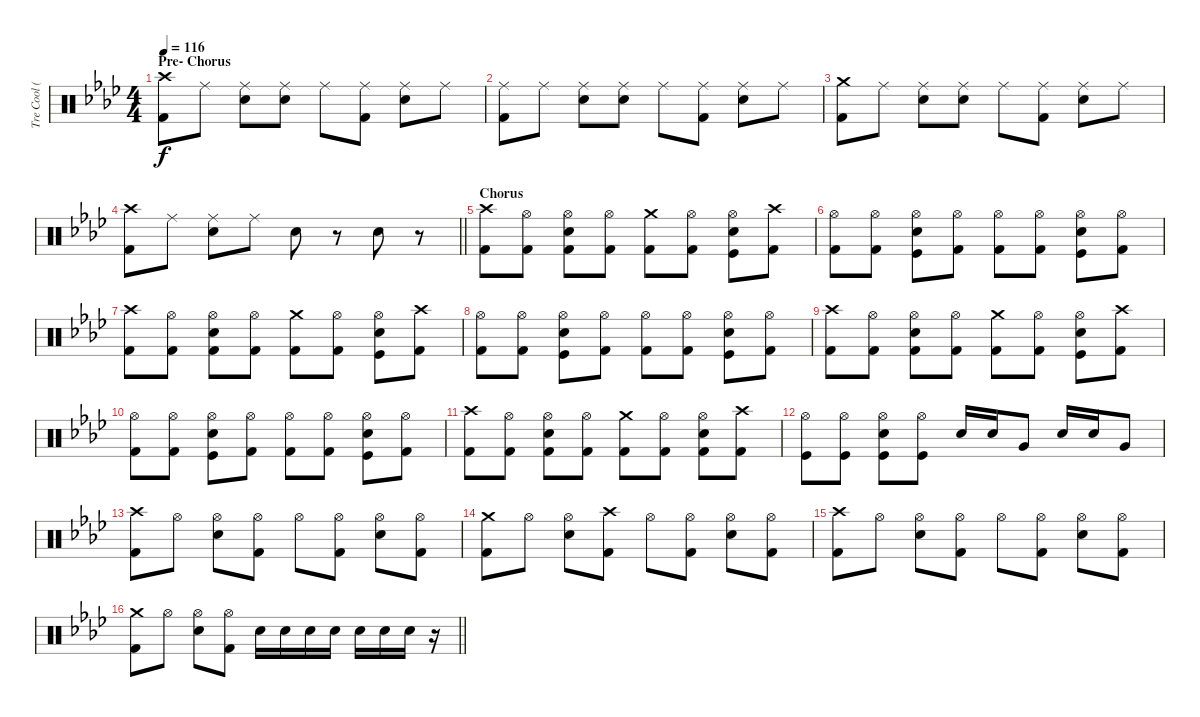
\track ("Tre Cool (Drums)" "Tre Cool (") {instrument percussion}
\staff {score}
\articulation defaults
\ts (4 4)
\section ("" "Pre- Chorus")
\tempo 116
\clef neutral
\ks ab
("Crash high (hit)" "Kick (hit) 2").8{dy f} "Ride (middle)".8 ("Ride (middle)" "Electric Snare (hit)").8 ("Ride (middle)" "Electric Snare (hit)").8 "Ride (middle)".8 ("Ride (middle)" "Kick (hit) 2").8 ("Ride (middle)" "Electric Snare (hit)").8 "Ride (middle)".8 |
("Ride (middle)" "Kick (hit) 2").8 "Ride (middle)".8 ("Ride (middle)" "Electric Snare (hit)").8 ("Ride (middle)" "Electric Snare (hit)").8 "Ride (middle)".8 ("Ride (middle)" "Kick (hit) 2").8 ("Ride (middle)" "Electric Snare (hit)").8 "Ride (middle)".8 |
("Crash medium (hit)" "Kick (hit) 2").8 "Ride (middle)".8 ("Ride (middle)" "Electric Snare (hit)").8 ("Ride (middle)" "Electric Snare (hit)").8 "Ride (middle)".8 ("Ride (middle)" "Kick (hit) 2").8 ("Ride (middle)" "Electric Snare (hit)").8 "Ride (middle)".8 |
\barLineRight lightlight
("Crash high (hit)" "Kick (hit) 2").8 "Ride (middle)".8 ("Ride (middle)" "Electric Snare (hit)").8 "Ride (middle)".8 "Electric Snare (hit)".8 r.8 "Electric Snare (hit)".8 r.8 |
\section ("" "Chorus")
("Crash high (hit)" "Kick (hit) 2").8 ("Hi-Hat (open)" "Kick (hit) 2").8 ("Hi-Hat (open)" "Electric Snare (hit)" "Kick (hit) 2").8 ("Hi-Hat (open)" "Kick (hit) 2").8 ("Crash medium (hit)" "Kick (hit) 2").8 ("Hi-Hat (open)" "Kick (hit) 2").8 ("Hi-Hat (open)" "Electric Snare (hit)" "Kick (hit)").8 ("Crash high (hit)" "Kick (hit) 2").8 |
("Hi-Hat (open)" "Kick (hit) 2").8 ("Hi-Hat (open)" "Kick (hit) 2").8 ("Hi-Hat (open)" "Electric Snare (hit)" "Kick (hit)").8 ("Hi-Hat (open)" "Kick (hit) 2").8 ("Hi-Hat (open)" "Kick (hit) 2").8 ("Hi-Hat (open)" "Kick (hit) 2").8 ("Hi-Hat (open)" "Electric Snare (hit)" "Kick (hit)").8 ("Hi-Hat (open)" "Kick (hit) 2").8 |
("Crash high (hit)" "Kick (hit) 2").8 ("Hi-Hat (open)" "Kick (hit) 2").8 ("Hi-Hat (open)" "Electric Snare (hit)" "Kick (hit) 2").8 ("Hi-Hat (open)" "Kick (hit) 2").8 ("Crash medium (hit)" "Kick (hit) 2").8 ("Hi-Hat (open)" "Kick (hit) 2").8 ("Hi-Hat (open)" "Electric Snare (hit)" "Kick (hit)").8 ("Crash high (hit)" "Kick (hit) 2").8 |
("Hi-Hat (open)" "Kick (hit) 2").8 ("Hi-Hat (open)" "Kick (hit) 2").8 ("Hi-Hat (open)" "Electric Snare (hit)" "Kick (hit)").8 ("Hi-Hat (open)" "Kick (hit) 2").8 ("Hi-Hat (open)" "Kick (hit) 2").8 ("Hi-Hat (open)" "Kick (hit) 2").8 ("Hi-Hat (open)" "Electric Snare (hit)" "Kick (hit)").8 ("Hi-Hat (open)" "Kick (hit) 2").8 |
("Crash high (hit)" "Kick (hit) 2").8 ("Hi-Hat (open)" "Kick (hit) 2").8 ("Hi-Hat (open)" "Electric Snare (hit)" "Kick (hit) 2").8 ("Hi-Hat (open)" "Kick (hit) 2").8 ("Crash medium (hit)" "Kick (hit) 2").8 ("Hi-Hat (open)" "Kick (hit) 2").8 ("Hi-Hat (open)" "Electric Snare (hit)" "Kick (hit)").8 ("Crash high (hit)" "Kick (hit) 2").8 |
("Hi-Hat (open)" "Kick (hit) 2").8 ("Hi-Hat (open)" "Kick (hit) 2").8 ("Hi-Hat (open)" "Electric Snare (hit)" "Kick (hit)").8 ("Hi-Hat (open)" "Kick (hit) 2").8 ("Hi-Hat (open)" "Kick (hit) 2").8 ("Hi-Hat (open)" "Kick (hit) 2").8 ("Hi-Hat (open)" "Electric Snare (hit)" "Kick (hit)").8 ("Hi-Hat (open)" "Kick (hit) 2").8 |
("Crash high (hit)" "Kick (hit) 2").8 ("Hi-Hat (open)" "Kick (hit) 2").8 ("Hi-Hat (open)" "Electric Snare (hit)" "Kick (hit) 2").8 ("Hi-Hat (open)" "Kick (hit) 2").8 ("Crash medium (hit)" "Kick (hit) 2").8 ("Hi-Hat (open)" "Kick (hit) 2").8 ("Hi-Hat (open)" "Electric Snare (hit)" "Kick (hit) 2").8 ("Crash high (hit)" "Kick (hit) 2").8 |
("Hi-Hat (open)" "Kick (hit)").8 ("Hi-Hat (open)" "Kick (hit)").8 ("Hi-Hat (open)" "Electric Snare (hit)" "Kick (hit)").8 ("Hi-Hat (open)" "Kick (hit)").8 "Electric Snare (hit)".16 "Electric Snare (hit)".16 "Very Low Tom (hit)".8 "Electric Snare (hit)".16 "Electric Snare (hit)".16 "Very Low Tom (hit)".8 |
("Crash high (hit)" "Kick (hit) 2").8 "Hi-Hat (open)".8 ("Hi-Hat (open)" "Electric Snare (hit)").8 ("Hi-Hat (open)" "Kick (hit) 2").8 "Hi-Hat (open)".8 ("Hi-Hat (open)" "Kick (hit) 2").8 ("Hi-Hat (open)" "Electric Snare (hit)").8 ("Hi-Hat (open)" "Kick (hit) 2").8 |
("Crash medium (hit)" "Kick (hit) 2").8 "Hi-Hat (open)".8 ("Hi-Hat (open)" "Electric Snare (hit)").8 ("Crash high (hit)" "Kick (hit) 2").8 "Hi-Hat (open)".8 ("Hi-Hat (open)" "Kick (hit) 2").8 ("Hi-Hat (open)" "Electric Snare (hit)").8 ("Hi-Hat (open)" "Kick (hit) 2").8 |
("Crash high (hit)" "Kick (hit) 2").8 "Hi-Hat (open)".8 ("Hi-Hat (open)" "Electric Snare (hit)").8 ("Hi-Hat (open)" "Kick (hit) 2").8 "Hi-Hat (open)".8 ("Hi-Hat (open)" "Kick (hit) 2").8 ("Hi-Hat (open)" "Electric Snare (hit)").8 ("Hi-Hat (open)" "Kick (hit) 2").8 |
\barLineRight lightlight
("Crash medium (hit)" "Kick (hit) 2").8 "Hi-Hat (open)".8 ("Hi-Hat (open)" "Electric Snare (hit)").8 ("Hi-Hat (open)" "Kick (hit) 2").8 "Electric Snare (hit)".16 "Electric Snare (hit)".16 "Electric Snare (hit)".16 "Electric Snare (hit)".16 "Electric Snare (hit)".16 "Electric Snare (hit)".16 "Electric Snare (hit)".16 r.16
